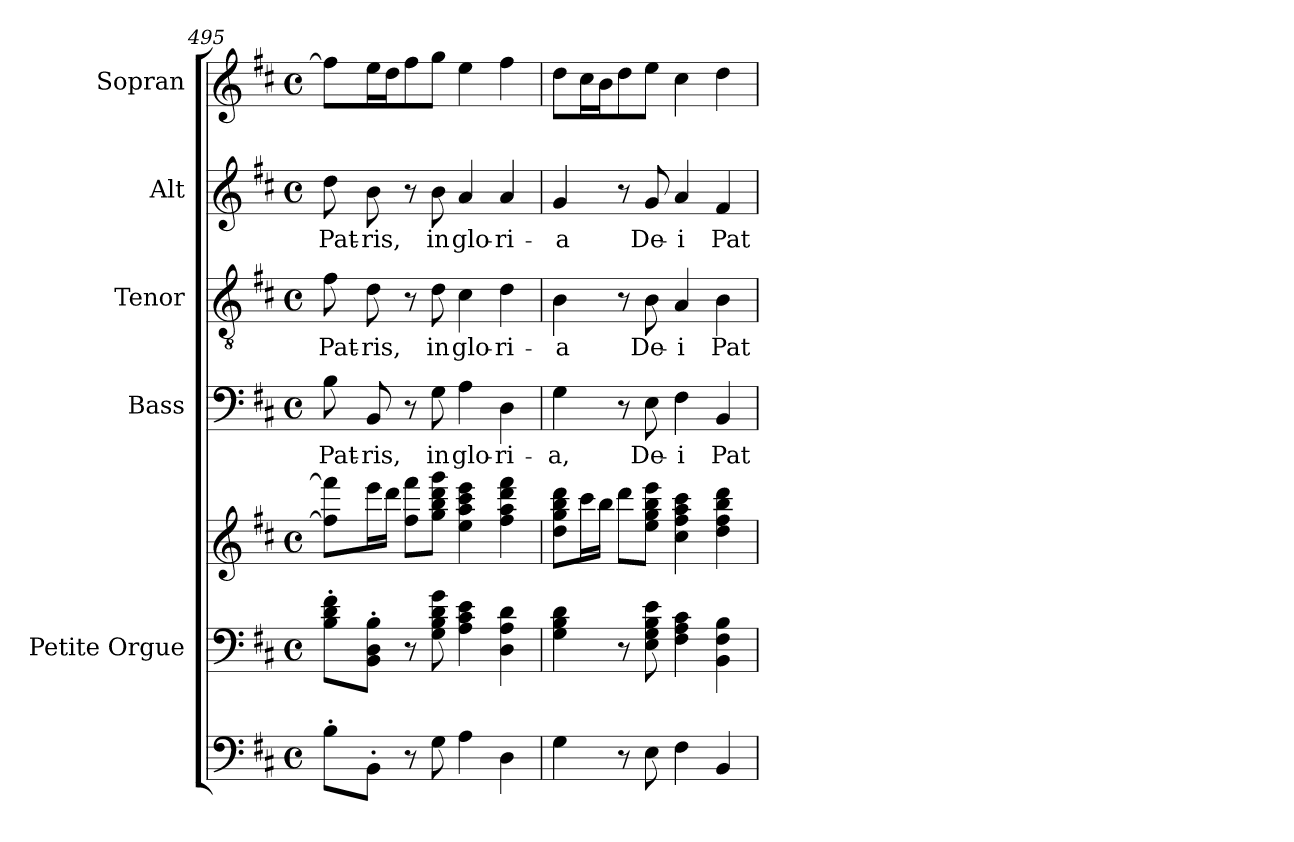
**kern	**kern	**kern	**kern	**text	**kern	**text	**kern	**text	**kern
*part6	*part5	*part5	*part4	*part4	*part3	*part3	*part2	*part2	*part1
*staff7	*staff6	*staff5	*staff4	*staff4	*staff3	*staff3	*staff2	*staff2	*staff1
*	*I"Petite Orgue	*	*I"Bass	*	*I"Tenor	*	*I"Alt	*	*I"Sopran
*	*I'Org. 1	*	*I'B.	*	*I'T.	*	*I'A.	*	*I'S.
*clefF4	*clefF4	*clefG2	*clefF4	*	*clefGv2	*	*clefG2	*	*clefG2
*k[f#c#]	*k[f#c#]	*k[f#c#]	*k[f#c#]	*	*k[f#c#]	*	*k[f#c#]	*	*k[f#c#]
*D:	*D:	*D:	*D:	*	*D:	*	*D:	*	*D:
*M4/4	*M4/4	*M4/4	*M4/4	*	*M4/4	*	*M4/4	*	*M4/4
*met(c)	*met(c)	*met(c)	*met(c)	*	*met(c)	*	*met(c)	*	*met(c)
=495	=495	=495	=495	=495	=495	=495	=495	=495	=495
!	!	!	!	!LO:LY:b	!	!LO:LY:b	!	!LO:LY:b	!
8B'>\L	8B\'> 8d\'> 8f#\'>L	8ff#\] 8fff#\]L	8B\	Pat-	8f#\	Pat-	8dd\	Pat-	8ff#\L]
!	!	!	!	!LO:LY:b	!	!LO:LY:b	!	!LO:LY:b	!
8BB'>\J	8BB\'> 8D\'> 8B\'>J	16eee\L	8BB/	-ris,	8d\	-ris,	8b\	-ris,	16ee\L
.	.	16ddd\JJ	.	.	.	.	.	.	16dd\J
8r	8r	8ff#\ 8fff#\L	8r	.	8r	.	8r	.	8ff#\
!	!	!	!	!LO:LY:b	!	!LO:LY:b	!	!LO:LY:b	!
8G\	8G\ 8B\ 8d\ 8g\	8gg\ 8bb\ 8ddd\ 8ggg\J	8G\	in	8d\	in	8b\	in	8gg\J
!	!	!	!	!LO:LY:b	!	!LO:LY:b	!	!LO:LY:b	!
4A\	4A\ 4c#\ 4e\	4ee\ 4aa\ 4ccc#\ 4eee\	4A\	glo-	4c#\	glo-	4a/	glo-	4ee\
!	!	!	!	!LO:LY:b	!	!LO:LY:b	!	!LO:LY:b	!
4D\	4D\ 4A\ 4d\	4ff#\ 4aa\ 4ddd\ 4fff#\	4D\	-ri-	4d\	-ri-	4a/	-ri-	4ff#\
=496	=496	=496	=496	=496	=496	=496	=496	=496	=496
!	!	!	!	!LO:LY:b	!	!LO:LY:b	!	!LO:LY:b	!
4G\	4G\ 4B\ 4d\	8dd\ 8gg\ 8bb\ 8ddd\L	4G\	-a,	4B\	-a	4g/	-a	8dd\L
.	.	16ccc#\L	.	.	.	.	.	.	16cc#\L
.	.	16bb\JJ	.	.	.	.	.	.	16b\J
8r	8r	8ddd\L	8r	.	8r	.	8r	.	8dd\
!	!	!	!	!LO:LY:b	!	!LO:LY:b	!	!LO:LY:b	!
8E\	8E\ 8G\ 8B\ 8e\	8ee\ 8gg\ 8bb\ 8eee\J	8E\	De-	8B\	De-	8g/	De-	8ee\J
!	!	!	!	!LO:LY:b	!	!LO:LY:b	!	!LO:LY:b	!
4F#\	4F#\ 4A\ 4c#\	4cc#\ 4ff#\ 4aa\ 4ccc#\	4F#\	-i	4A/	-i	4a/	-i	4cc#\
!	!	!	!	!LO:LY:b	!	!LO:LY:b	!	!LO:LY:b	!
4BB/	4BB\ 4F#\ 4B\	4dd\ 4ff#\ 4bb\ 4ddd\	4BB/	Pat-	4B\	Pat-	4f#/	Pat-	4dd\
=	=	=	=	=	=	=	=	=	=
*-	*-	*-	*-	*-	*-	*-	*-	*-	*-
